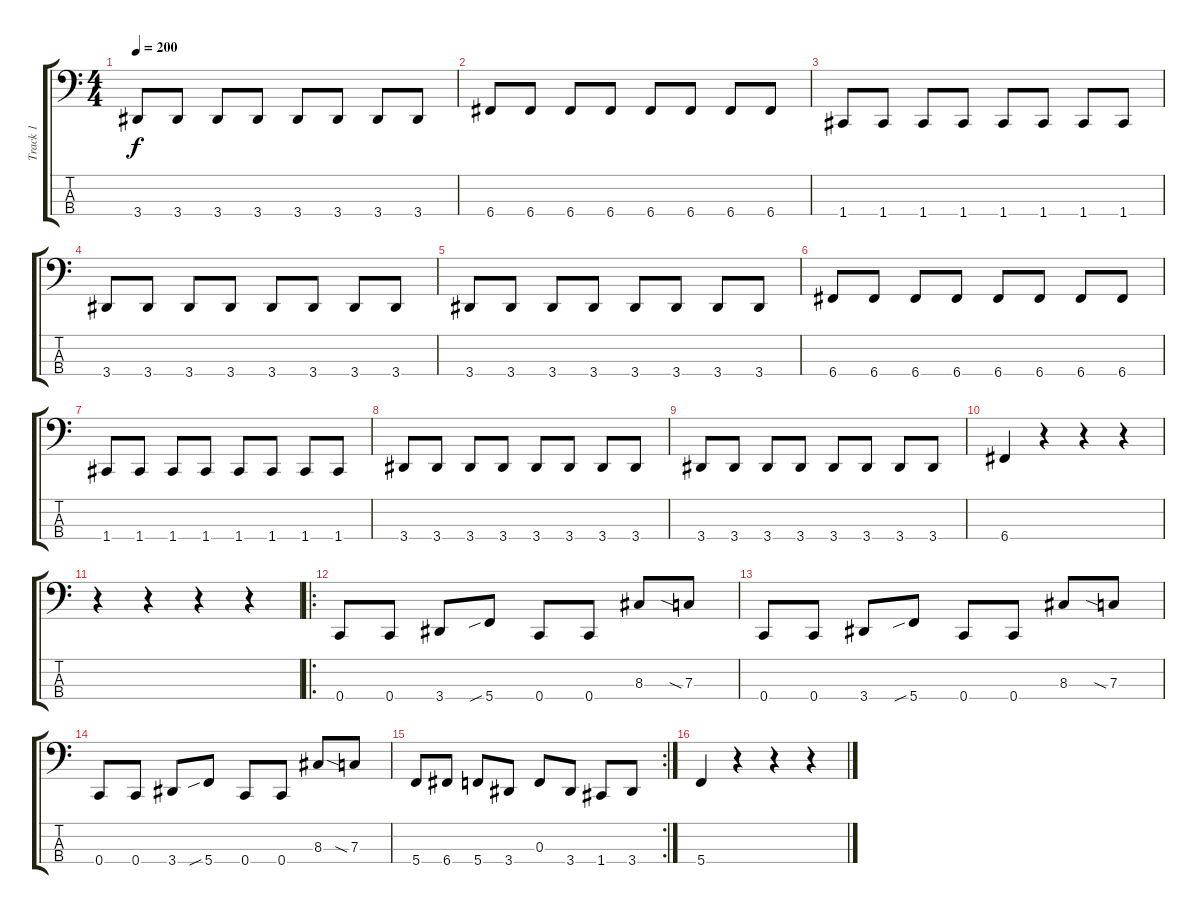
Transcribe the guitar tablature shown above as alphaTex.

\track ("Track 1" "Track 1") {instrument electricbasspick}
\staff {score tabs}
\tuning (Eb2 Bb1 F1 C1) {hide}
\ts (4 4)
\tempo 200
\clef f4
\ks c
3.4.8{dy f} 3.4.8 3.4.8 3.4.8 3.4.8 3.4.8 3.4.8 3.4.8 |
6.4.8 6.4.8 6.4.8 6.4.8 6.4.8 6.4.8 6.4.8 6.4.8 |
1.4.8 1.4.8 1.4.8 1.4.8 1.4.8 1.4.8 1.4.8 1.4.8 |
3.4.8 3.4.8 3.4.8 3.4.8 3.4.8 3.4.8 3.4.8 3.4.8 |
3.4.8 3.4.8 3.4.8 3.4.8 3.4.8 3.4.8 3.4.8 3.4.8 |
6.4.8 6.4.8 6.4.8 6.4.8 6.4.8 6.4.8 6.4.8 6.4.8 |
1.4.8 1.4.8 1.4.8 1.4.8 1.4.8 1.4.8 1.4.8 1.4.8 |
3.4.8 3.4.8 3.4.8 3.4.8 3.4.8 3.4.8 3.4.8 3.4.8 |
3.4.8 3.4.8 3.4.8 3.4.8 3.4.8 3.4.8 3.4.8 3.4.8 |
6.4.4 r.4 r.4 r.4 |
r.4 r.4 r.4 r.4 |
\ro
0.4.8 0.4.8 3.4.8 5.4{sib}.8 0.4.8 0.4.8 8.3.8 7.3{sia}.8 |
0.4.8 0.4.8 3.4.8 5.4{sib}.8 0.4.8 0.4.8 8.3.8 7.3{sia}.8 |
0.4.8 0.4.8 3.4.8 5.4{sib}.8 0.4.8 0.4.8 8.3.8 7.3{sia}.8 |
\rc 2
5.4.8 6.4.8 5.4.8 3.4.8 0.3.8 3.4.8 1.4.8 3.4.8 |
5.4.4 r.4 r.4 r.4
